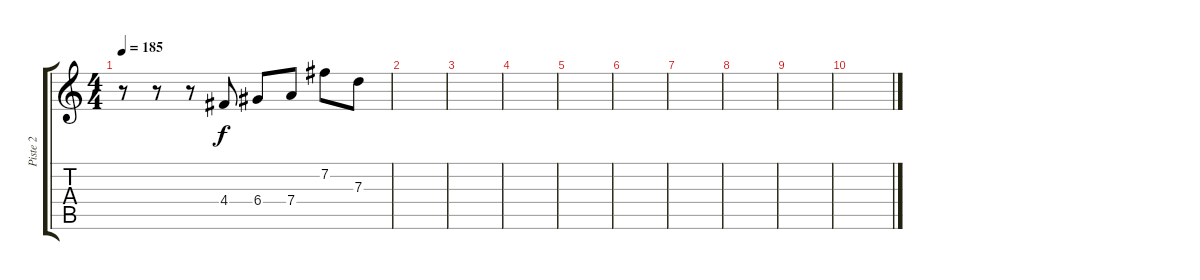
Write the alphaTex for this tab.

\track ("Piste 2" "Piste 2") {instrument distortionguitar}
\staff {score tabs}
\tuning (E4 B3 G3 D3 A2 E2) {hide}
\ts (4 4)
\tempo 185
\clef g2
\ks c
r.8{dy f} r.8 r.8 4.4.8 6.4.8 7.4.8 7.2.8 7.3.8 |
\section ("" "")
|
|
|
|
|
|
|
|
\section ("" "")
